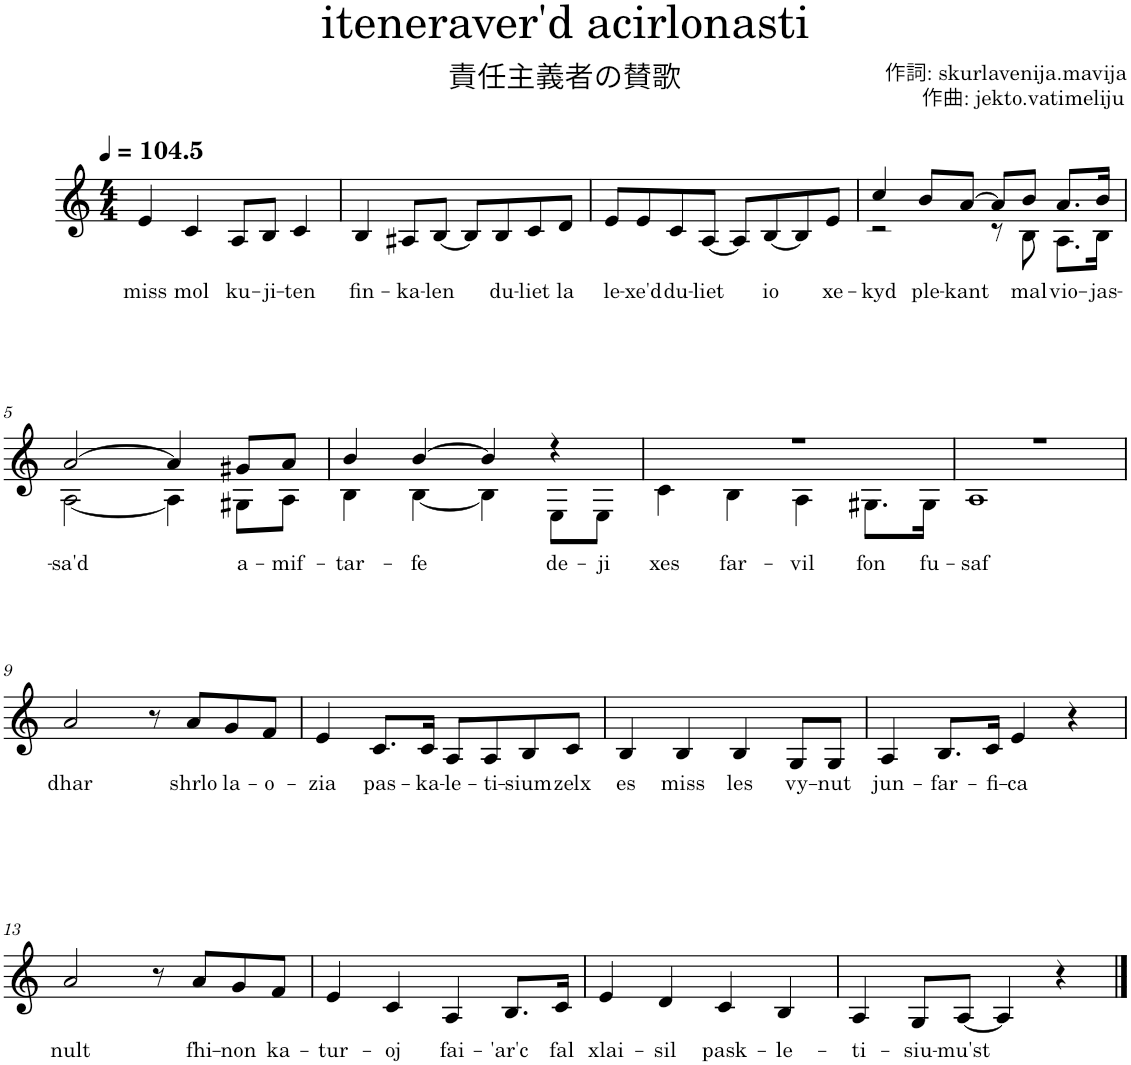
**kern	**text
*part1	*part1
*staff1	*staff1
*I"Alto	*
*I'A.	*
*clefG2	*
*k[]	*
*M4/4	*
*MM105	*
=1	=1
!	!LO:LY:b
4e/	miss
!	!LO:LY:b
4c/	mol
!	!LO:LY:b
8A/L	ku-
!	!LO:LY:b
8B/J	-ji-
!	!LO:LY:b
4c/	-ten
=2	=2
!	!LO:LY:b
4B/	fin-
!	!LO:LY:b
8A#X/L	-ka-
!	!LO:LY:b
[8B/J	-len
8B/L]	.
!	!LO:LY:b
8B/	du-
!	!LO:LY:b
8c/	-liet
!	!LO:LY:b
8d/J	la
=3	=3
!	!LO:LY:b
8e/L	le-
!	!LO:LY:b
8e/	-xe'd
!	!LO:LY:b
8c/	du-
!	!LO:LY:b
[8A/J	-liet
8A/L]	.
!	!LO:LY:b
[8B/	io
8B/]	.
!	!LO:LY:b
8e/J	xe-
=4	=4
!	!LO:LY:b
*^	*
4cc/	2r	-kyd
!	!	!LO:LY:b
8b/L	.	ple-
!	!	!LO:LY:b
[8a/J	.	-kant
8a/L]	8r	.
!	!	!LO:LY:b
8b/J	8B\	mal
!	!	!LO:LY:b
8.a/L	8.A\L	vio-
!	!	!LO:LY:b
16b/Jk	16B\Jk	-jas-
!!LO:LB:g=z	!!
=5	=5	=5
!	!	!LO:LY:b
[2a/	[2A\	-sa'd
4a/]	4A\]	.
!	!	!LO:LY:b
8g#X/L	8G#X\L	a-
!	!	!LO:LY:b
8a/J	8A\J	-mif-
=6	=6	=6
!	!	!LO:LY:b
4b/	4B\	-tar-
!	!	!LO:LY:b
[4b/	[4B\	-fe
4b/]	4B\]	.
!	!	!LO:LY:b
4r	8E\L	de-
!	!	!LO:LY:b
.	8E\J	-ji
=7	=7	=7
!	!	!LO:LY:b
1r	4c\	xes
!	!	!LO:LY:b
.	4B\	far-
!	!	!LO:LY:b
.	4A\	-vil
!	!	!LO:LY:b
.	8.G#X\L	fon
!	!	!LO:LY:b
.	16G#\Jk	fu-
=8	=8	=8
!	!	!LO:LY:b
1r	1A	-saf
!!LO:LB:g=z	!!
=9	=9	=9
!	!	!LO:LY:b
*v	*v	*
2a/	dhar
8r	.
!	!LO:LY:b
8a/L	shrlo
!	!LO:LY:b
8g/	la-
!	!LO:LY:b
8f/J	-o-
=10	=10
!	!LO:LY:b
4e/	-zia
!	!LO:LY:b
8.c/L	pas-
!	!LO:LY:b
16c/Jk	-ka-
!	!LO:LY:b
8A/L	-le-
!	!LO:LY:b
8A/	-ti-
!	!LO:LY:b
8B/	-sium
!	!LO:LY:b
8c/J	zelx
=11	=11
!	!LO:LY:b
4B/	es
!	!LO:LY:b
4B/	miss
!	!LO:LY:b
4B/	les
!	!LO:LY:b
8G/L	vy-
!	!LO:LY:b
8G/J	-nut
=12	=12
!	!LO:LY:b
4A/	jun-
!	!LO:LY:b
8.B/L	-far-
!	!LO:LY:b
16c/Jk	-fi-
!	!LO:LY:b
4e/	-ca
4r	.
!!LO:LB:g=z
=13	=13
!	!LO:LY:b
2a/	nult
8r	.
!	!LO:LY:b
8a/L	fhi-
!	!LO:LY:b
8g/	-non
!	!LO:LY:b
8f/J	ka-
=14	=14
!	!LO:LY:b
4e/	-tur-
!	!LO:LY:b
4c/	-oj
!	!LO:LY:b
4A/	fai-
!	!LO:LY:b
8.B/L	-'ar'c
!	!LO:LY:b
16c/Jk	fal
=15	=15
!	!LO:LY:b
4e/	xlai-
!	!LO:LY:b
4d/	-sil
!	!LO:LY:b
4c/	pask-
!	!LO:LY:b
4B/	-le-
=16	=16
!	!LO:LY:b
4A/	-ti-
!	!LO:LY:b
8G/L	-siu-
!	!LO:LY:b
[8A/J	-mu'st
4A/]	.
4r	.
==	==
*-	*-
